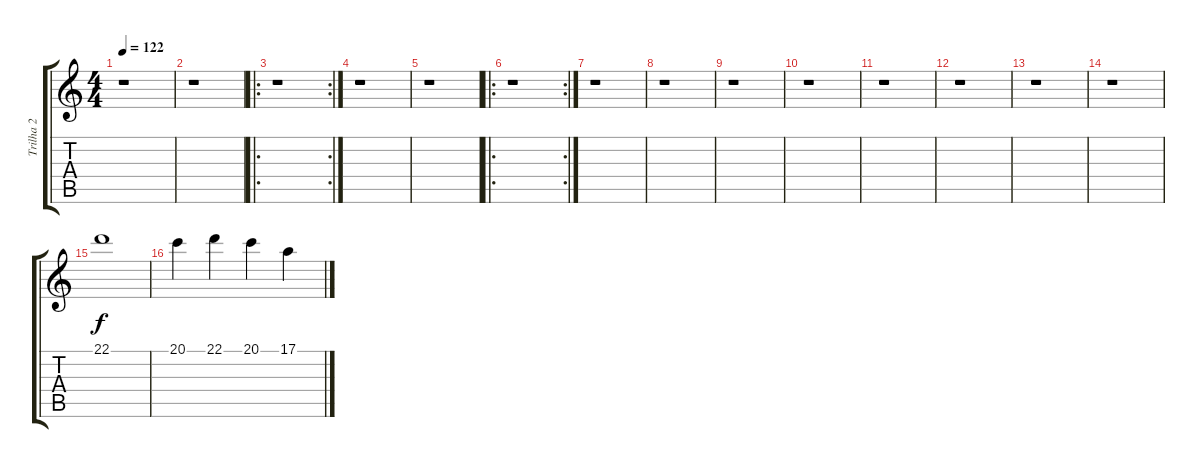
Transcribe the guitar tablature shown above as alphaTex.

\track ("Trilha 2" "Trilha 2") {instrument panflute}
\staff {score tabs}
\tuning (E4 B3 G3 D3 A2 E2) {hide}
\ts (4 4)
\tempo 122
\clef g2
\ks c
r.1{dy f instrument panflute} |
r.1 |
\ro
\rc 2
r.1 |
r.1 |
r.1 |
\ro
\rc 2
r.1 |
r.1 |
r.1 |
r.1 |
r.1 |
r.1 |
r.1 |
r.1 |
r.1 |
22.1.1 |
20.1.4 22.1.4 20.1.4 17.1.4
